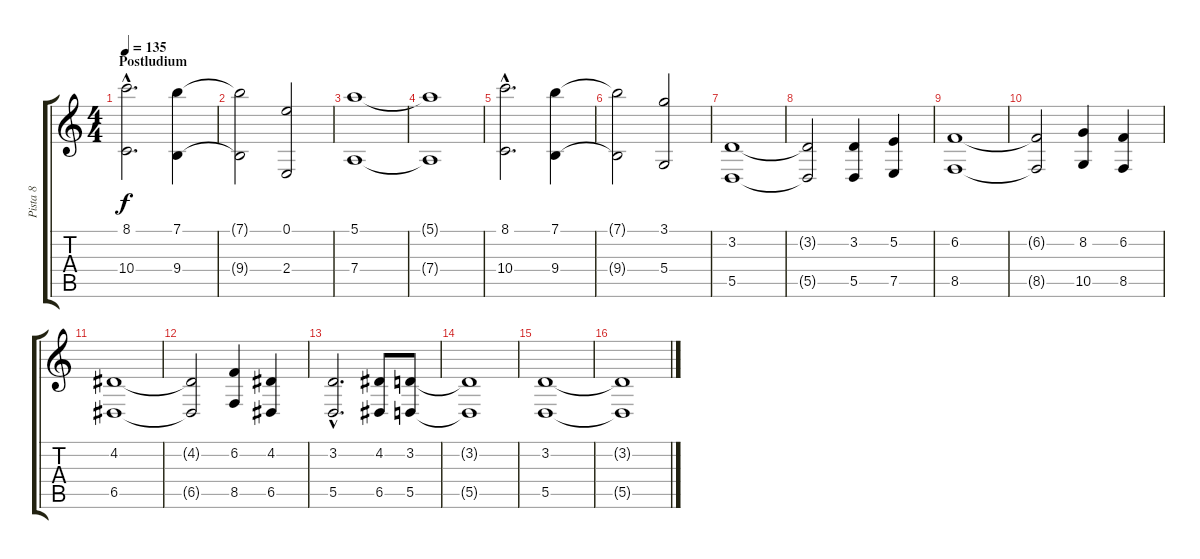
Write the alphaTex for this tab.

\track ("Pista 8" "Pista 8") {instrument stringensemble1}
\staff {score tabs}
\tuning (E5 B3 G3 D3 A2 E2) {hide}
\ts (4 4)
\section ("" "Postludium")
\tempo 135
\clef g2
\ks c
(8.1{hac} 10.4{hac}).2{d dy f volume 12 instrument stringensemble1} (7.1 9.4).4 |
(7.1{t} 9.4{t}).2 (0.1 2.4).2 |
(5.1 7.4).1 |
(5.1{t} 7.4{t}).1 |
(8.1{hac} 10.4{hac}).2{d} (7.1 9.4).4 |
(7.1{t} 9.4{t}).2 (3.1 5.4).2 |
(3.2 5.5).1 |
(3.2{t} 5.5{t}).2 (3.2 5.5).4 (5.2 7.5).4 |
(6.2 8.5).1 |
(6.2{t} 8.5{t}).2 (8.2 10.5).4 (6.2 8.5).4 |
(4.2 6.5).1 |
(4.2{t} 6.5{t}).2 (6.2 8.5).4 (4.2 6.5).4 |
(3.2{hac} 5.5{hac}).2{d} (4.2 6.5).8 (3.2 5.5).8 |
(3.2{t} 5.5{t}).1 |
(3.2 5.5).1 |
(3.2{t} 5.5{t}).1
